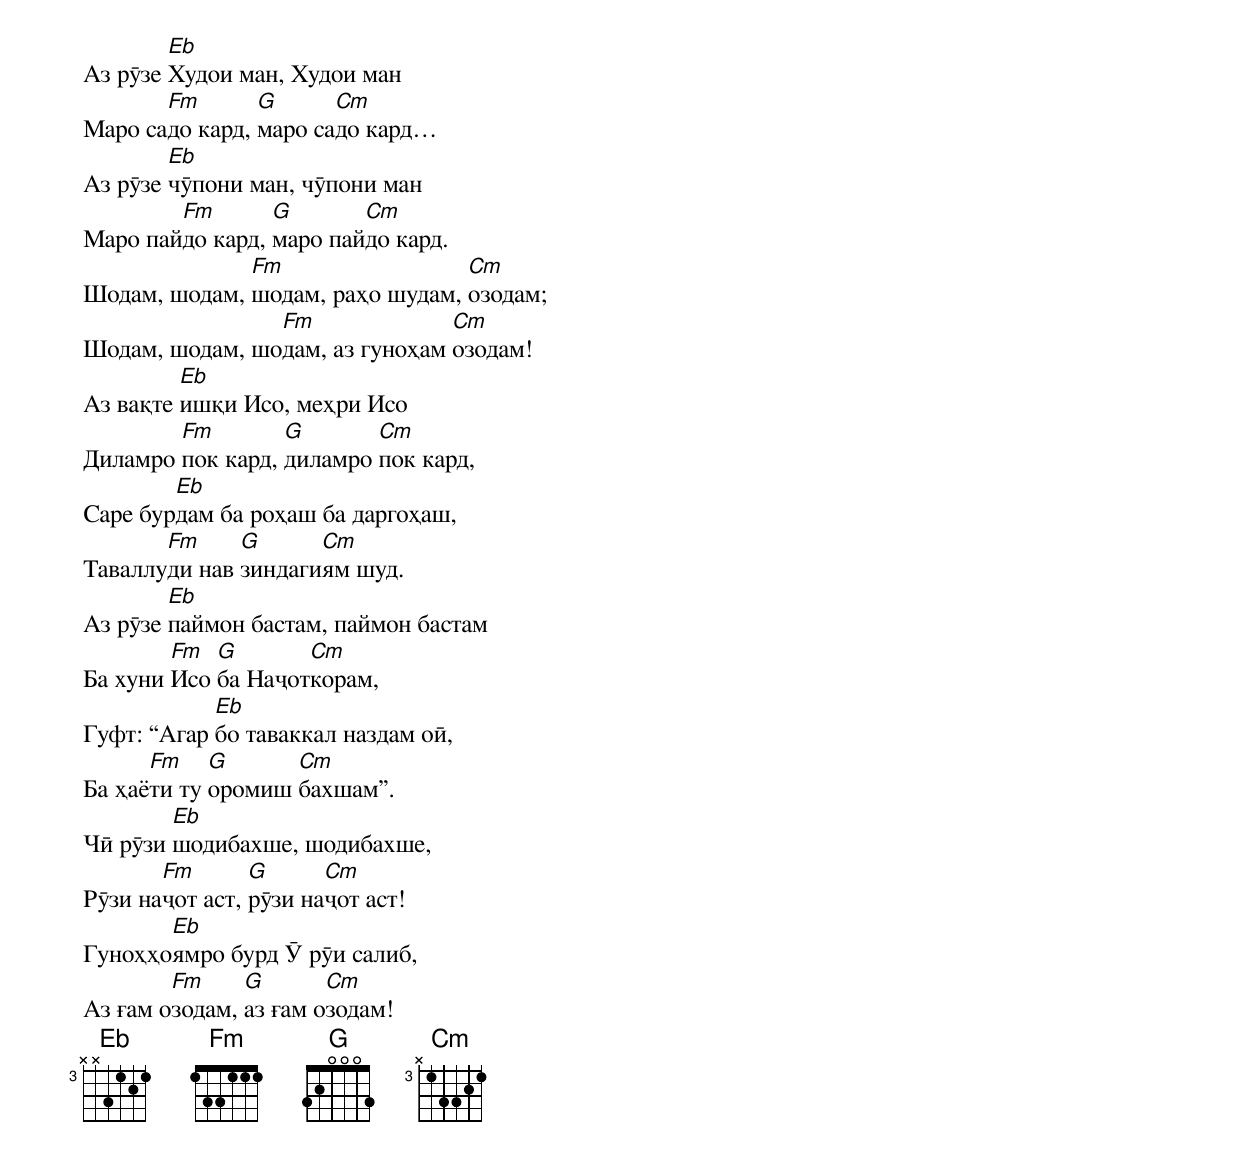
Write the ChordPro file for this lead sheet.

Аз рӯзе [Eb]Худои ман, Худои ман
Маро са[Fm]до кард, [G]маро са[Cm]до кард…
Аз рӯзе [Eb]чӯпони ман, чӯпони ман
Маро пай[Fm]до кард, [G]маро пай[Cm]до кард.
Шодам, шодам, [Fm]шодам, раҳо шудам, [Cm]озодам;
Шодам, шодам, шо[Fm]дам, aз гуноҳам [Cm]озодам!
Аз вақте [Eb]ишқи Исо, меҳри Исо
Диламро [Fm]пок кард, [G]диламро [Cm]пок кард,
Саре бур[Eb]дам ба роҳаш ба даргоҳаш,
Таваллу[Fm]ди нав [G]зиндаги[Cm]ям шуд.
Аз рӯзе [Eb]паймон бастам, паймон бастам
Ба хуни [Fm]Исо [G]бa Наҷот[Cm]корам,
Гуфт: “Агар [Eb]бо таваккал наздам оӣ,
Ба ҳаё[Fm]ти ту [G]оромиш [Cm]бахшам”.
Чӣ рӯзи [Eb]шодибахше, шодибахше,
Рӯзи на[Fm]ҷот аст, [G]рӯзи на[Cm]ҷот аст!
Гуноҳҳо[Eb]ямро бурд Ӯ рӯи салиб,
Аз ғам о[Fm]зодам, [G]аз ғам о[Cm]зодам!
